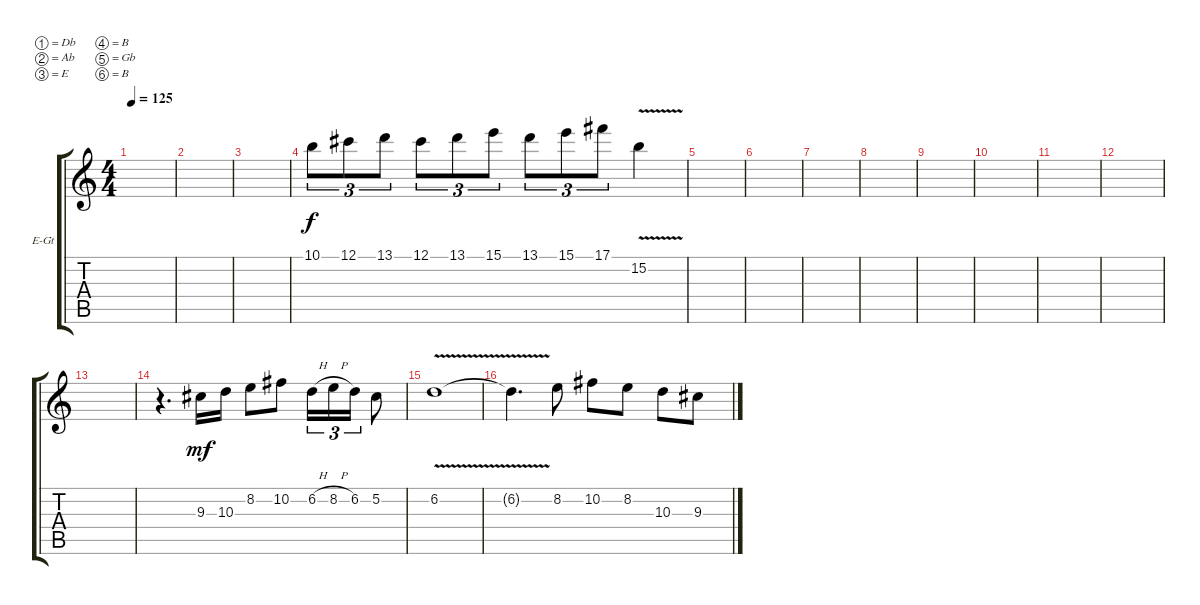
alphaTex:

\defaultSystemsLayout 4
\bracketExtendMode groupsimilarinstruments
\firstSystemTrackNameOrientation horizontal
\otherSystemsTrackNameOrientation horizontal
\track ("Lead (Armonies)" "E-Gt") {instrument distortionguitar}
\staff {score tabs}
\tuning (Db4 Ab3 E3 B2 Gb2 B1)
\ts (4 4)
\tempo 125
\clef g2
\scale
0.333333
\ks c
|
\scale
0.333333 |
\scale
0.333333 |
\scale
0.333333 10.1.8{tu (3 2) dy f} 12.1.8{tu (3 2)} 13.1.8{tu (3 2)} 12.1.8{tu (3 2)} 13.1.8{tu (3 2)} 15.1.8{tu (3 2)} 13.1.8{tu (3 2)} 15.1.8{tu (3 2)} 17.1.8{tu (3 2)} 15.2{v}.4 |
\scale
0.333333 |
\scale
0.333333 |
\scale
0.333333 |
\scale
0.333333 |
\scale
0.333333 |
\scale
0.333333 |
\scale
0.333333 |
\scale
0.333333 |
\scale
0.333333 |
\scale
0.333333 r.4{d} 9.3.16{dy mf} 10.3.16 8.2.8 10.2.8 6.2{h}.16{tu (3 2)} 8.2{h}.16{tu (3 2)} 6.2.16{tu (3 2)} 5.2.8 |
\scale
0.333333 6.2{v}.1 |
\scale
0.333333 6.2{t}.4{d} 8.2.8 10.2.8 8.2.8 10.3.8 9.3.8
